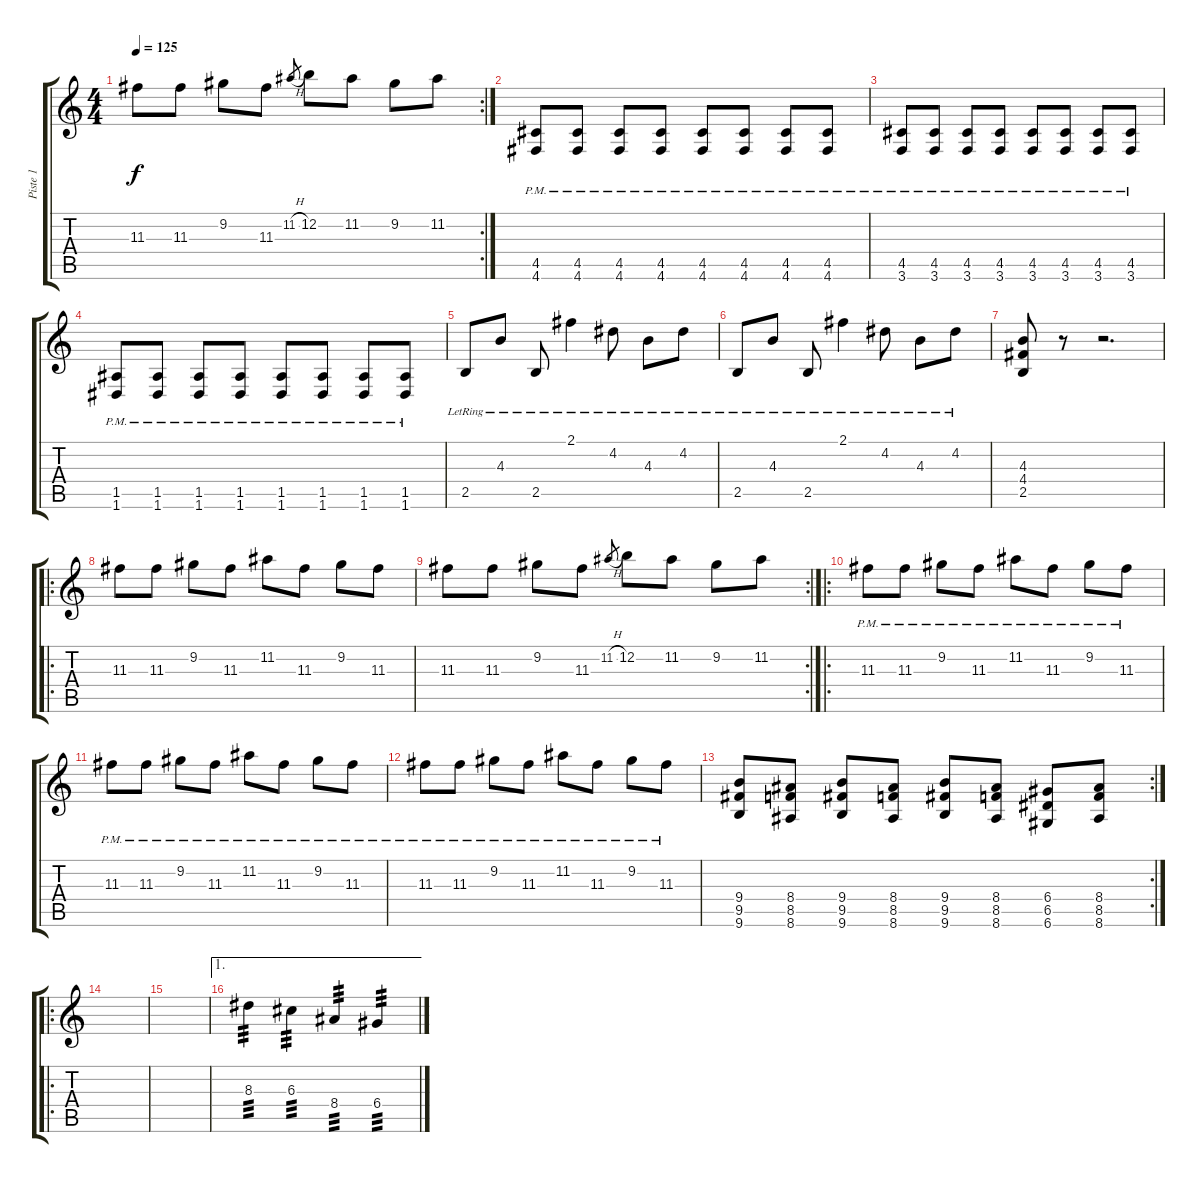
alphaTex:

\track ("Piste 1" "Piste 1") {instrument overdrivenguitar}
\staff {score tabs}
\tuning (E4 B3 G3 D3 A2 D2) {hide}
\rc 2
\ts (4 4)
\tempo 125
\clef g2
\ks c
11.3.8{dy f} 11.3.8 9.2.8 11.3.8 11.2{h}.8{gr} 12.2.8 11.2.8 9.2.8 11.2.8 |
(4.5{pm} 4.6{pm}).8 (4.5{pm} 4.6{pm}).8 (4.5{pm} 4.6{pm}).8 (4.5{pm} 4.6{pm}).8 (4.5{pm} 4.6{pm}).8 (4.5{pm} 4.6{pm}).8 (4.5{pm} 4.6{pm}).8 (4.5{pm} 4.6{pm}).8 |
(4.5{pm} 3.6{pm}).8 (4.5{pm} 3.6{pm}).8 (4.5{pm} 3.6{pm}).8 (4.5{pm} 3.6{pm}).8 (4.5{pm} 3.6{pm}).8 (4.5{pm} 3.6{pm}).8 (4.5{pm} 3.6{pm}).8 (4.5{pm} 3.6{pm}).8 |
(1.5{pm} 1.6{pm}).8 (1.5{pm} 1.6{pm}).8 (1.5{pm} 1.6{pm}).8 (1.5{pm} 1.6{pm}).8 (1.5{pm} 1.6{pm}).8 (1.5{pm} 1.6{pm}).8 (1.5{pm} 1.6{pm}).8 (1.5{pm} 1.6{pm}).8 |
2.5{lr}.8 4.3{lr}.8 2.5{lr}.8 2.1{lr}.4 4.2{lr}.8 4.3{lr}.8 4.2{lr}.8 |
2.5{lr}.8 4.3{lr}.8 2.5{lr}.8 2.1{lr}.4 4.2{lr}.8 4.3{lr}.8 4.2{lr}.8 |
(4.3 4.4 2.5).8 r.8 r.2{d} |
\ro
11.3.8 11.3.8 9.2.8 11.3.8 11.2.8 11.3.8 9.2.8 11.3.8 |
\rc 2
11.3.8 11.3.8 9.2.8 11.3.8 11.2{h}.8{gr} 12.2.8 11.2.8 9.2.8 11.2.8 |
\ro
11.3{pm}.8 11.3{pm}.8 9.2{pm}.8 11.3{pm}.8 11.2{pm}.8 11.3{pm}.8 9.2{pm}.8 11.3{pm}.8 |
11.3{pm}.8 11.3{pm}.8 9.2{pm}.8 11.3{pm}.8 11.2{pm}.8 11.3{pm}.8 9.2{pm}.8 11.3{pm}.8 |
11.3{pm}.8 11.3{pm}.8 9.2{pm}.8 11.3{pm}.8 11.2{pm}.8 11.3{pm}.8 9.2{pm}.8 11.3{pm}.8 |
\rc 2
(9.4 9.5 9.6).8 (8.4 8.5 8.6).8 (9.4 9.5 9.6).8 (8.4 8.5 8.6).8 (9.4 9.5 9.6).8 (8.4 8.5 8.6).8 (6.4 6.5 6.6).8 (8.4 8.5 8.6).8 |
\ro
|
|
\ae 1
8.3.4{tp 3} 6.3.4{tp 3} 8.4.4{tp 3} 6.4.4{tp 3}
